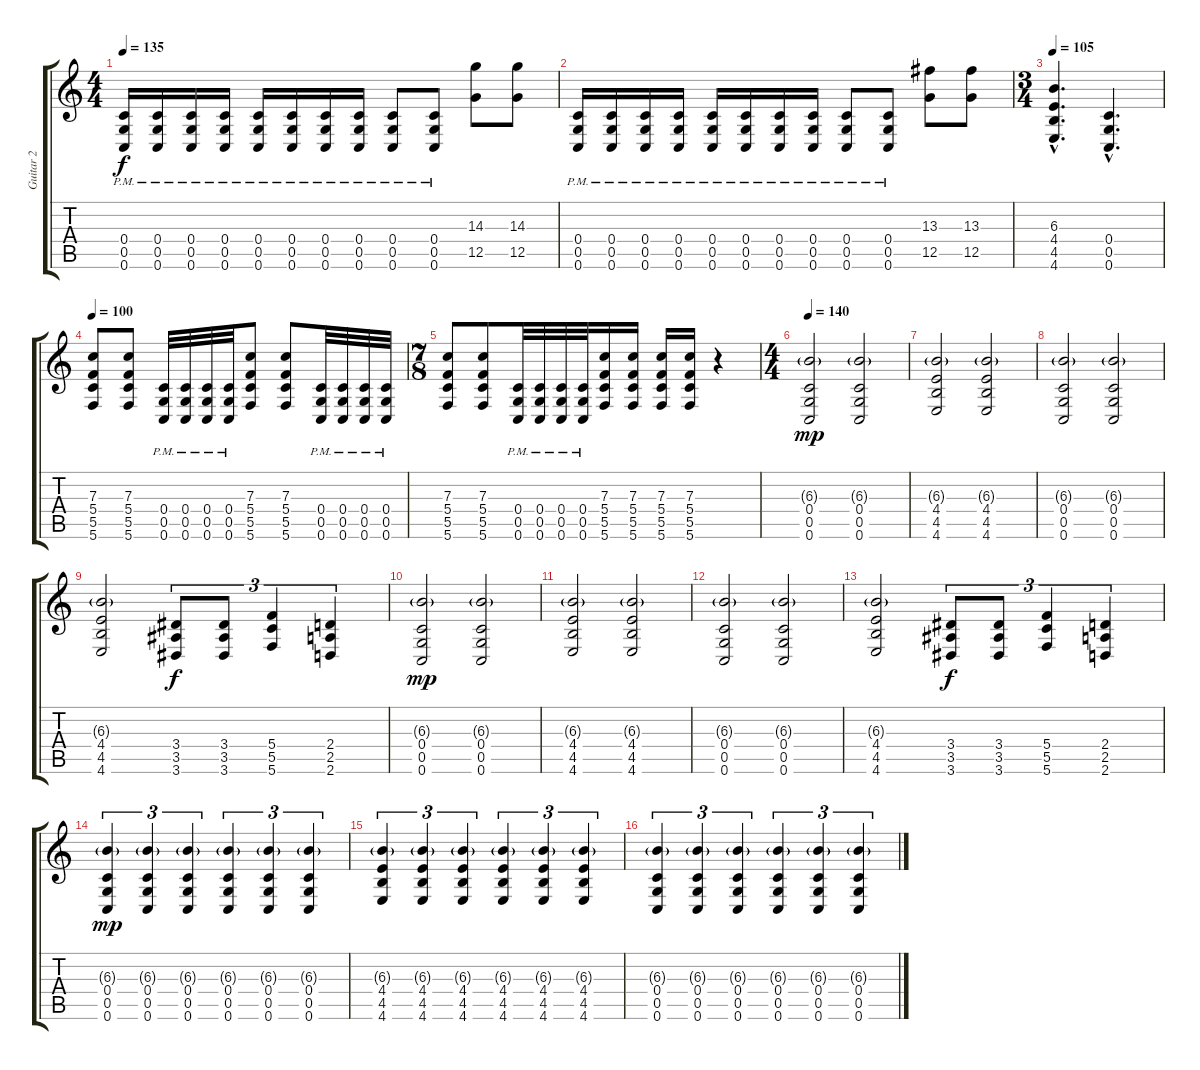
\track ("Guitar 2" "Guitar 2") {instrument distortionguitar}
\staff {score tabs}
\tuning (D4 A3 F3 C3 G2 C2) {hide}
\ts (4 4)
\tempo 135
\clef g2
\ks c
(0.4{pm} 0.5{pm} 0.6{pm}).16{dy f} (0.4{pm} 0.5{pm} 0.6{pm}).16 (0.4{pm} 0.5{pm} 0.6{pm}).16 (0.4{pm} 0.5{pm} 0.6{pm}).16 (0.4{pm} 0.5{pm} 0.6{pm}).16 (0.4{pm} 0.5{pm} 0.6{pm}).16 (0.4{pm} 0.5{pm} 0.6{pm}).16 (0.4{pm} 0.5{pm} 0.6{pm}).16 (0.4{pm} 0.5{pm} 0.6{pm}).8 (0.4{pm} 0.5{pm} 0.6{pm}).8 (14.3 12.5).8 (14.3 12.5).8 |
(0.4{pm} 0.5{pm} 0.6{pm}).16 (0.4{pm} 0.5{pm} 0.6{pm}).16 (0.4{pm} 0.5{pm} 0.6{pm}).16 (0.4{pm} 0.5{pm} 0.6{pm}).16 (0.4{pm} 0.5{pm} 0.6{pm}).16 (0.4{pm} 0.5{pm} 0.6{pm}).16 (0.4{pm} 0.5{pm} 0.6{pm}).16 (0.4{pm} 0.5{pm} 0.6{pm}).16 (0.4{pm} 0.5{pm} 0.6{pm}).8 (0.4{pm} 0.5{pm} 0.6{pm}).8 (13.3 12.5).8 (13.3 12.5).8 |
\ts (3 4)
\tempo 105
(6.3{hac} 4.4{hac} 4.5{hac} 4.6{hac}).4{d} (0.4{hac} 0.5{hac} 0.6{hac}).4{d} |
\tempo 100
(7.3 5.4 5.5 5.6).8 (7.3 5.4 5.5 5.6).8 (0.4{pm} 0.5{pm} 0.6{pm}).32 (0.4{pm} 0.5{pm} 0.6{pm}).32 (0.4{pm} 0.5{pm} 0.6{pm}).32 (0.4{pm} 0.5{pm} 0.6).32 (7.3 5.4 5.5 5.6).8 (7.3 5.4 5.5 5.6).8 (0.4{pm} 0.5{pm} 0.6{pm}).32 (0.4{pm} 0.5{pm} 0.6{pm}).32 (0.4{pm} 0.5{pm} 0.6{pm}).32 (0.4{pm} 0.5{pm} 0.6{pm}).32 |
\ts (7 8)
(7.3 5.4 5.5 5.6).8 (7.3 5.4 5.5 5.6).8 (0.4{pm} 0.5{pm} 0.6{pm}).32 (0.4{pm} 0.5{pm} 0.6{pm}).32 (0.4{pm} 0.5{pm} 0.6{pm}).32 (0.4{pm} 0.5{pm} 0.6{pm}).32 (7.3 5.4 5.5 5.6).16 (7.3 5.4 5.5 5.6).16 (7.3 5.4 5.5 5.6).16 (7.3 5.4 5.5 5.6).16 r.4 |
\ts (4 4)
\tempo 140
(6.3{g} 0.4 0.5 0.6).2{dy mp} (6.3{g} 0.4 0.5 0.6).2 |
(6.3{g} 4.4 4.5 4.6).2 (6.3{g} 4.4 4.5 4.6).2 |
(6.3{g} 0.4 0.5 0.6).2 (6.3{g} 0.4 0.5 0.6).2 |
(6.3{g} 4.4 4.5 4.6).2 (3.4 3.5 3.6).8{tu (3 2) dy f} (3.4 3.5 3.6).8{tu (3 2)} (5.4 5.5 5.6).4{tu (3 2)} (2.4 2.5 2.6).4{tu (3 2)} |
(6.3{g} 0.4 0.5 0.6).2{dy mp} (6.3{g} 0.4 0.5 0.6).2 |
(6.3{g} 4.4 4.5 4.6).2 (6.3{g} 4.4 4.5 4.6).2 |
(6.3{g} 0.4 0.5 0.6).2 (6.3{g} 0.4 0.5 0.6).2 |
(6.3{g} 4.4 4.5 4.6).2 (3.4 3.5 3.6).8{tu (3 2) dy f} (3.4 3.5 3.6).8{tu (3 2)} (5.4 5.5 5.6).4{tu (3 2)} (2.4 2.5 2.6).4{tu (3 2)} |
(6.3{g} 0.4 0.5 0.6).4{tu (3 2) dy mp} (6.3{g} 0.4 0.5 0.6).4{tu (3 2)} (6.3{g} 0.4 0.5 0.6).4{tu (3 2)} (6.3{g} 0.4 0.5 0.6).4{tu (3 2)} (6.3{g} 0.4 0.5 0.6).4{tu (3 2)} (6.3{g} 0.4 0.5 0.6).4{tu (3 2)} |
(6.3{g} 4.4 4.5 4.6).4{tu (3 2)} (6.3{g} 4.4 4.5 4.6).4{tu (3 2)} (6.3{g} 4.4 4.5 4.6).4{tu (3 2)} (6.3{g} 4.4 4.5 4.6).4{tu (3 2)} (6.3{g} 4.4 4.5 4.6).4{tu (3 2)} (6.3{g} 4.4 4.5 4.6).4{tu (3 2)} |
(6.3{g} 0.4 0.5 0.6).4{tu (3 2)} (6.3{g} 0.4 0.5 0.6).4{tu (3 2)} (6.3{g} 0.4 0.5 0.6).4{tu (3 2)} (6.3{g} 0.4 0.5 0.6).4{tu (3 2)} (6.3{g} 0.4 0.5 0.6).4{tu (3 2)} (6.3{g} 0.4 0.5 0.6).4{tu (3 2)}
